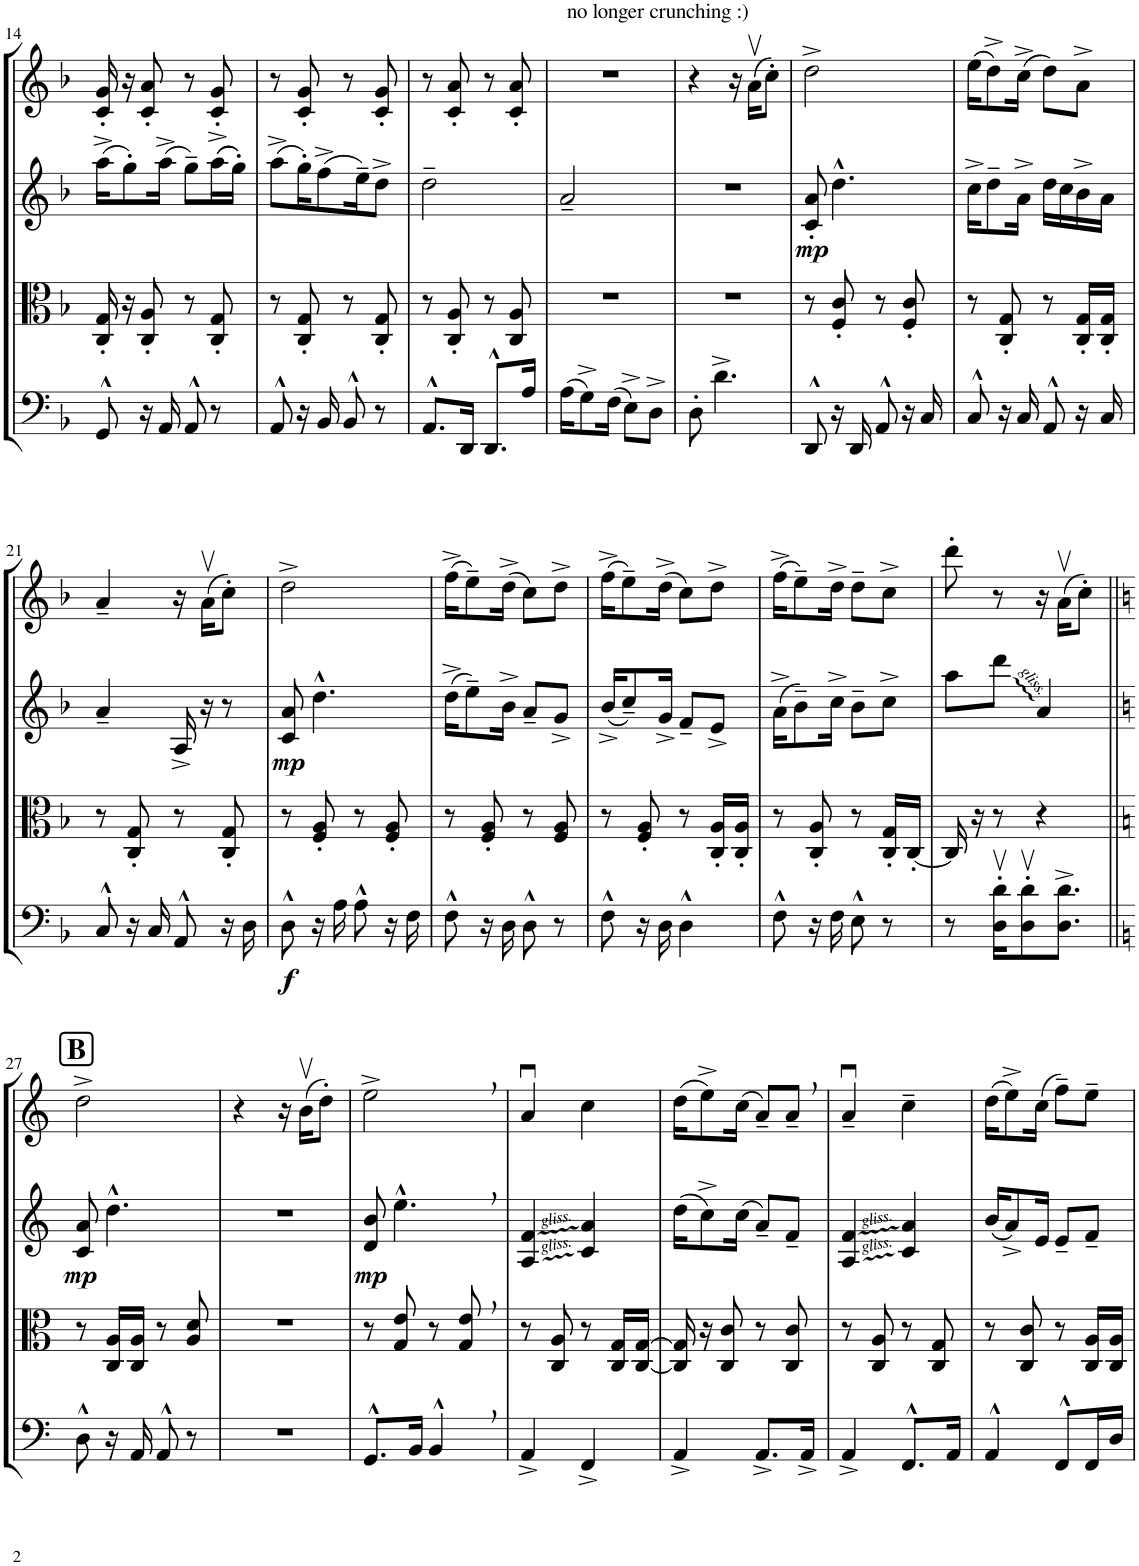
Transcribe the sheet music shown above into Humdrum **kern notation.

**kern	**dynam	**kern	**kern	**dynam	**kern
*part4	*part4	*part3	*part2	*part2	*part1
*staff4	*staff4	*staff3	*staff2	*staff2	*staff1
*I"Violoncello	*	*I"Viola	*I"Violin II	*	*I"Violin I
*I'Vc	*	*I'Vla	*I'Vln	*	*I'Vln
!!LO:PB:g=z
*clefF4	*	*clefC3	*clefG2	*	*clefG2
*k[b-]	*	*k[b-]	*k[b-]	*	*k[b-]
*M2/4	*	*M2/4	*M2/4	*	*M2/4
=14	=14	=14	=14	=14	=14
8GG^^/	.	16C/' 16G/'	(16aa^\KL	.	16c/' 16g/'
.	.	16r	8gg'\)	.	16r
16r	.	8C/' 8A/'	.	.	8c/' 8a/'
16AA/	.	.	(16aa^\Jk	.	.
8AA^^/	.	8r	8gg~\L)	.	8r
8r	.	8C/' 8G/'	((16aa^\L	.	8c/' 8g/'
.	.	.	16gg'\JJ))	.	.
=15	=15	=15	=15	=15	=15
8AA^^/	.	8r	(8aa^\L	.	8r
16r	.	8C/' 8G/'	16gg'\K)	.	8c/' 8g/'
16BB-/	.	.	(8ff^\	.	.
8BB-^^/	.	8r	.	.	8r
.	.	.	16ee~\K)	.	.
8r	.	8C/' 8G/'	8dd^\J	.	8c/' 8g/'
=16	=16	=16	=16	=16	=16
8.AA^^/L	.	8r	2dd~\	.	8r
.	.	8C/' 8A/'	.	.	8c/' 8a/'
16DD/Jk	.	.	.	.	.
8.DD^^/L	.	8r	.	.	8r
.	.	8C/ 8A/	.	.	8c/' 8a/'
16A/Jk	.	.	.	.	.
=17	=17	=17	=17	=17	=17
(16A\KL	.	2r	2a~/	.	2r
8G^\)	.	.	.	.	.
(16F\Jk	.	.	.	.	.
8E^\L)	.	.	.	.	.
8D^\J	.	.	.	.	.
=18	=18	=18	=18	=18	=18
8D'\	.	2r	2r	.	4r
4.d^\	.	.	.	.	.
.	.	.	.	.	16r
!	!	!	!	!	!LO:TX:a:t=no longer crunching &colon;)
.	.	.	.	.	(16av\KL
.	.	.	.	.	8cc'\J)
=19	=19	=19	=19	=19	=19
!	!	!	!	!LO:DY:b	!
8DD^^/	.	8r	8c/' 8a/'	mp	2dd^\
16r	.	8F/' 8c/'	4.dd^^\	.	.
16DD/	.	.	.	.	.
8AA^^/	.	8r	.	.	.
16r	.	8F/' 8c/'	.	.	.
16C/	.	.	.	.	.
=20	=20	=20	=20	=20	=20
8C^^/	.	8r	16cc^\KL	.	(16ee\KL
.	.	.	8dd~\	.	8dd^\)
16r	.	8C/' 8G/'	.	.	.
16C/	.	.	16a^\Jk	.	(16cc^\Jk
8AA^^/	.	8r	16dd\LL	.	8dd\L)
.	.	.	16cc\	.	.
16r	.	16C/' 16G/'LL	16b-^\	.	8a^\J
16C/	.	16C/' 16G/'JJ	16a\JJ	.	.
!!LO:LB:g=z
=21	=21	=21	=21	=21	=21
8C^^/	.	8r	4a~/	.	4a~/
16r	.	8C/' 8G/'	.	.	.
16C/	.	.	.	.	.
8AA^^/	.	8r	16A^/	.	16r
.	.	.	16r	.	(16av\KL
16r	.	8C/' 8G/'	8r	.	8cc'\J)
16D\	.	.	.	.	.
=22	=22	=22	=22	=22	=22
!	!LO:DY:b	!	!	!LO:DY:b	!
8D^^\	f	8r	8c/ 8a/	mp	2dd^\
16r	.	8F/' 8A/'	4.dd^^\	.	.
16A\	.	.	.	.	.
8A^^\	.	8r	.	.	.
16r	.	8F/' 8A/'	.	.	.
16F\	.	.	.	.	.
=23	=23	=23	=23	=23	=23
8F^^\	.	8r	(16dd^\KL	.	(16ff^\KL
.	.	.	8ee~\)	.	8ee~\)
16r	.	8F/' 8A/'	.	.	.
16D\	.	.	16b-^\Jk	.	(16dd^\Jk
8D^^\	.	8r	8a~/L	.	8cc\L)
8r	.	8F/ 8A/	8g^/J	.	8dd^\J
=24	=24	=24	=24	=24	=24
8F^^\	.	8r	(16b-^/KL	.	(16ff^\KL
.	.	.	8cc~/)	.	8ee~\)
16r	.	8F/' 8A/'	.	.	.
16D\	.	.	16g^/Jk	.	(16dd^\Jk
4D^^\	.	8r	8f~/L	.	8cc\L)
.	.	16C/' 16A/'LL	8e^/J	.	8dd^\J
.	.	16C/' 16A/'JJ	.	.	.
=25	=25	=25	=25	=25	=25
8F^^\	.	8r	(16a^\KL	.	(16ff^\KL
.	.	.	8b-~\)	.	8ee~\)
16r	.	8C/' 8A/'	.	.	.
16F\	.	.	16cc^\Jk	.	16dd^\Jk
8E^^\	.	8r	8b-~\L	.	8dd~\L
8r	.	16C/' 16G/'LL	8cc^\J	.	8cc^\J
.	.	[16C'/JJ	.	.	.
=26	=26	=26	=26	=26	=26
8r	.	16C/]	8aa\L	.	8ddd'\
.	.	16r	.	.	.
16D\v' 16d\v'KL	.	8r	8ddd\J	.	8r
8D\v' 8d\v'	.	.	.	.	.
.	.	4r	4a/	.	16r
8.D\^ 8.d\^J	.	.	.	.	(16av\KL
.	.	.	.	.	8cc'\J)
!!LO:LB:g=z
!!LO:REH:place=s1:a:B:cj:fs=14:t=B
=27||	=27||	=27||	=27||	=27||	=27||
*k[]	*	*k[]	*k[]	*	*k[]
!	!	!	!	!LO:DY:b	!
8D^^\	.	8r	8c/ 8a/	mp	2dd^\
16r	.	16C/ 16A/LL	4.dd^^\	.	.
16AA/	.	16C/ 16A/JJ	.	.	.
8AA^^/	.	8r	.	.	.
8r	.	8A/ 8d/	.	.	.
=28	=28	=28	=28	=28	=28
2r	.	2r	2r	.	4r
.	.	.	.	.	16r
.	.	.	.	.	(16bv\KL
.	.	.	.	.	8dd'\J)
=29	=29	=29	=29	=29	=29
!	!	!	!	!LO:DY:b	!
8.GG^^/L	.	8r	8d/ 8b/	mp	2ee^,\
.	.	8G/ 8e/	4.ee^^,\	.	.
16BB/Jk	.	.	.	.	.
4BB^^,/	.	8r	.	.	.
.	.	8G/, 8e/,	.	.	.
=30	=30	=30	=30	=30	=30
4AA^/	.	8r	4A/ 4f/	.	4au/
.	.	8C/ 8A/	.	.	.
4FF^/	.	8r	4c/ 4a/	.	4cc\
.	.	16C/ 16G/LL	.	.	.
.	.	[16C/ [16G/JJ	.	.	.
=31	=31	=31	=31	=31	=31
4AA^/	.	16C/] 16G/]	(16dd\KL	.	(16dd\KL
.	.	16r	8cc^\)	.	8ee^\)
.	.	8C/ 8c/	.	.	.
.	.	.	(16cc\Jk	.	(16cc\Jk
8.AA^/L	.	8r	8a~/L)	.	8a~/L)
.	.	8C/ 8c/	8f~/J	.	8a~,/J
16AA^/Jk	.	.	.	.	.
=32	=32	=32	=32	=32	=32
4AA^/	.	8r	4A/ 4f/	.	4au~/
.	.	8C/ 8A/	.	.	.
8.FF^^/L	.	8r	4c/ 4a/	.	4cc~\
.	.	8C/ 8G/	.	.	.
16AA/Jk	.	.	.	.	.
=33	=33	=33	=33	=33	=33
4AA^^/	.	8r	(16b/KL	.	(16dd\KL
.	.	.	8a^/)	.	8ee^\)
.	.	8C/ 8c/	.	.	.
.	.	.	16e/Jk	.	(16cc\Jk
8FF^^/L	.	8r	8e~/L	.	8ff~\L)
16FF/L	.	16C/ 16A/LL	8f~/J	.	8ee~\J
16D/JJ	.	16C/ 16A/JJ	.	.	.
=	=	=	=	=	=
*-	*-	*-	*-	*-	*-
